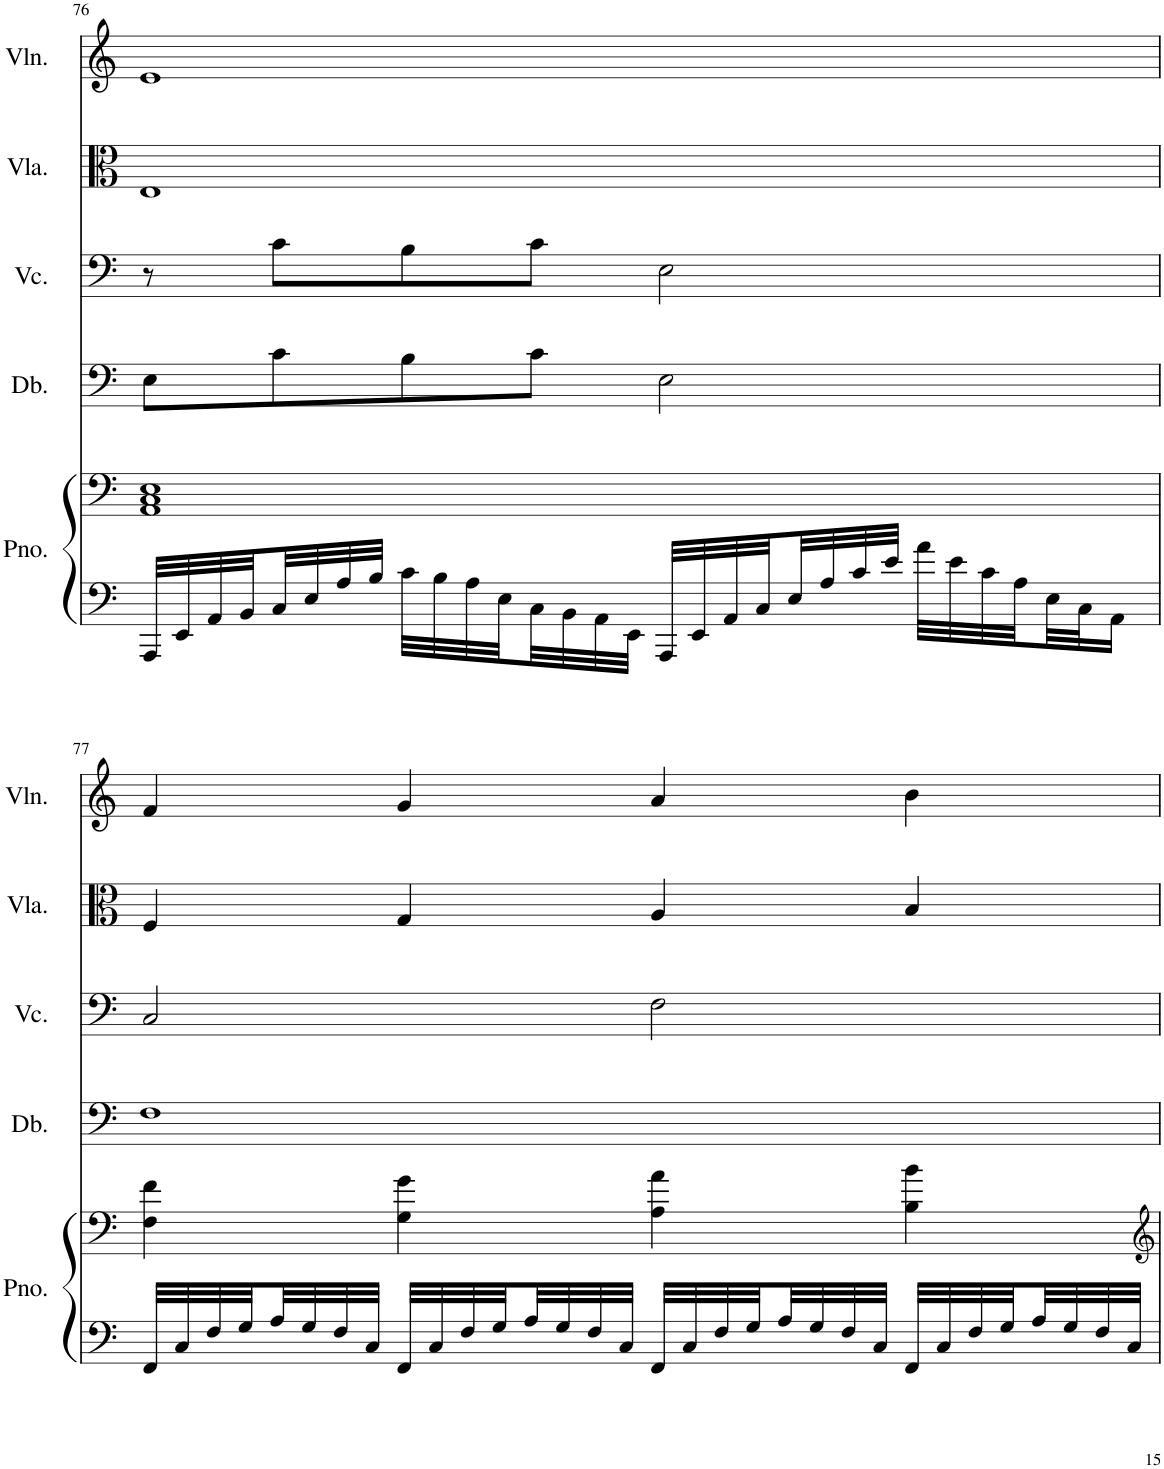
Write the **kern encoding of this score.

**kern	**kern	**kern	**kern	**kern	**kern
*part5	*part5	*part4	*part3	*part2	*part1
*staff6	*staff5	*staff4	*staff3	*staff2	*staff1
*I"Piano	*	*I"Double Bass	*I"Violoncello	*I"Viola	*I"Violin
*I'Pno.	*	*I'Db.	*I'Vc.	*I'Vla.	*I'Vln.
!!LO:PB:g=z
*clefF4	*clefF4	*clefF4	*clefF4	*clefC3	*clefG2
*	*	*Trd7c12	*	*	*
*k[]	*k[]	*k[]	*k[]	*k[]	*k[]
*M4/4	*M4/4	*M4/4	*M4/4	*M4/4	*M4/4
=76	=76	=76	=76	=76	=76
32AAA/LLL	1AA 1C 1E	8E\L	8r	1E	1e
32EE/	.	.	.	.	.
32AA/	.	.	.	.	.
32BB/	.	.	.	.	.
32C/	.	8c\	8c\L	.	.
32E/	.	.	.	.	.
32A/	.	.	.	.	.
32B/JJJ	.	.	.	.	.
32c\LLL	.	8B\	8B\	.	.
32B\	.	.	.	.	.
32A\	.	.	.	.	.
32E\	.	.	.	.	.
32C\	.	8c\J	8c\J	.	.
32BB\	.	.	.	.	.
32AA\	.	.	.	.	.
32EE\JJJ	.	.	.	.	.
32AAA/LLL	.	2E\	2E\	.	.
32EE/	.	.	.	.	.
32AA/	.	.	.	.	.
32C/	.	.	.	.	.
32E/	.	.	.	.	.
32A/	.	.	.	.	.
32c/	.	.	.	.	.
32e/JJJ	.	.	.	.	.
32a\LLL	.	.	.	.	.
32e\	.	.	.	.	.
32c\	.	.	.	.	.
32A\	.	.	.	.	.
32E\	.	.	.	.	.
32C\J	.	.	.	.	.
16AA\JJ	.	.	.	.	.
!!LO:LB:g=z
=77	=77	=77	=77	=77	=77
32FF/LLL	4F\ 4f\	1F	2C/	4F/	4f/
32C/	.	.	.	.	.
32F/	.	.	.	.	.
32G/	.	.	.	.	.
32A/	.	.	.	.	.
32G/	.	.	.	.	.
32F/	.	.	.	.	.
32C/JJJ	.	.	.	.	.
32FF/LLL	4G\ 4g\	.	.	4G/	4g/
32C/	.	.	.	.	.
32F/	.	.	.	.	.
32G/	.	.	.	.	.
32A/	.	.	.	.	.
32G/	.	.	.	.	.
32F/	.	.	.	.	.
32C/JJJ	.	.	.	.	.
32FF/LLL	4A\ 4a\	.	2F\	4A/	4a/
32C/	.	.	.	.	.
32F/	.	.	.	.	.
32G/	.	.	.	.	.
32A/	.	.	.	.	.
32G/	.	.	.	.	.
32F/	.	.	.	.	.
32C/JJJ	.	.	.	.	.
32FF/LLL	4B\ 4b\	.	.	4B/	4b\
32C/	.	.	.	.	.
32F/	.	.	.	.	.
32G/	.	.	.	.	.
32A/	.	.	.	.	.
32G/	.	.	.	.	.
32F/	.	.	.	.	.
32C/JJJ	.	.	.	.	.
=	=	=	=	=	=
*-	*-	*-	*-	*-	*-
